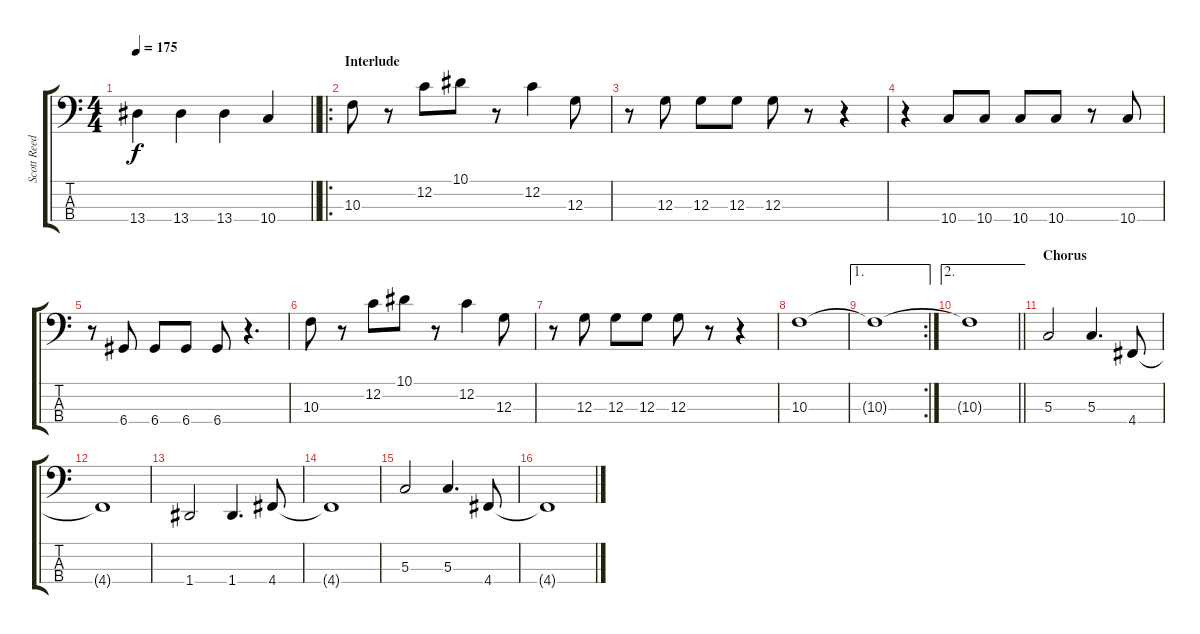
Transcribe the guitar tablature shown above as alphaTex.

\track ("Scott Reeder - Bass" "Scott Reed") {instrument electricbassfinger}
\staff {score tabs}
\tuning (F2 C2 G1 D1) {hide}
\ts (4 4)
\tempo 175
\clef f4
\barLineRight lightlight
\ks c
13.4.4{dy f} 13.4.4 13.4.4 10.4.4 |
\ro
\section ("" "Interlude")
10.3.8 r.8 12.2.8 10.1.8 r.8 12.2.4 12.3.8 |
r.8 12.3.8 12.3.8 12.3.8 12.3.8 r.8 r.4 |
r.4 10.4.8 10.4.8 10.4.8 10.4.8 r.8 10.4.8 |
r.8 6.4.8 6.4.8 6.4.8 6.4.8 r.4{d} |
10.3.8 r.8 12.2.8 10.1.8 r.8 12.2.4 12.3.8 |
r.8 12.3.8 12.3.8 12.3.8 12.3.8 r.8 r.4 |
10.3.1 |
\ae 1
\rc 2
10.3{t}.1 |
\ae 2
\barLineRight lightlight
10.3{t}.1 |
\section ("" "Chorus")
5.3.2 5.3.4{d} 4.4.8 |
4.4{t}.1 |
1.4.2 1.4.4{d} 4.4.8 |
4.4{t}.1 |
5.3.2 5.3.4{d} 4.4.8 |
4.4{t}.1
